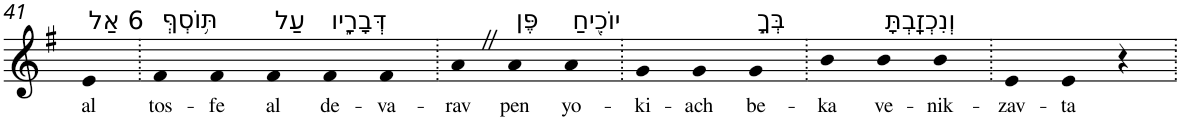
**kern	**text
*part1	*part1
*staff1	*staff1
*I"Piano	*
*I'Pno	*
!!LO:PB:g=z
*clefG2	*
*k[f#]	*
*G:	*
=41	=41
!LO:TX:a:t=6 אַל	!
!	!LO:LY:b
4e	al
=42.	=42.
!LO:TX:a:t=תּ֥וֹסְףְּ	!
!	!LO:LY:b
4f#	tos-
!	!LO:LY:b
4f#	-fe
!LO:TX:a:t=עַל	!
!	!LO:LY:b
4f#	al
!LO:TX:a:t=דְּבָרָ֑יו	!
!	!LO:LY:b
4f#	de-
!	!LO:LY:b
4f#	-va-
=43.	=43.
!	!LO:LY:b
4aZ	-rav
!LO:TX:a:t=פֶּן	!
!	!LO:LY:b
4a	pen
!LO:TX:a:t=יוֹכִ֖יחַ	!
!	!LO:LY:b
4a	yo-
=44.	=44.
!	!LO:LY:b
4g	-ki-
!	!LO:LY:b
4g	-ach
!LO:TX:a:t=בְּךָ֣	!
!	!LO:LY:b
4g	be-
=45.	=45.
!	!LO:LY:b
4b	-ka
!LO:TX:a:t=וְנִכְזָֽבְתָּ	!
!	!LO:LY:b
4b	ve-
!	!LO:LY:b
4b	-nik-
=46.	=46.
!	!LO:LY:b
4e	-zav-
!	!LO:LY:b
4e	-ta
4r	.
=.	=.
*-	*-
